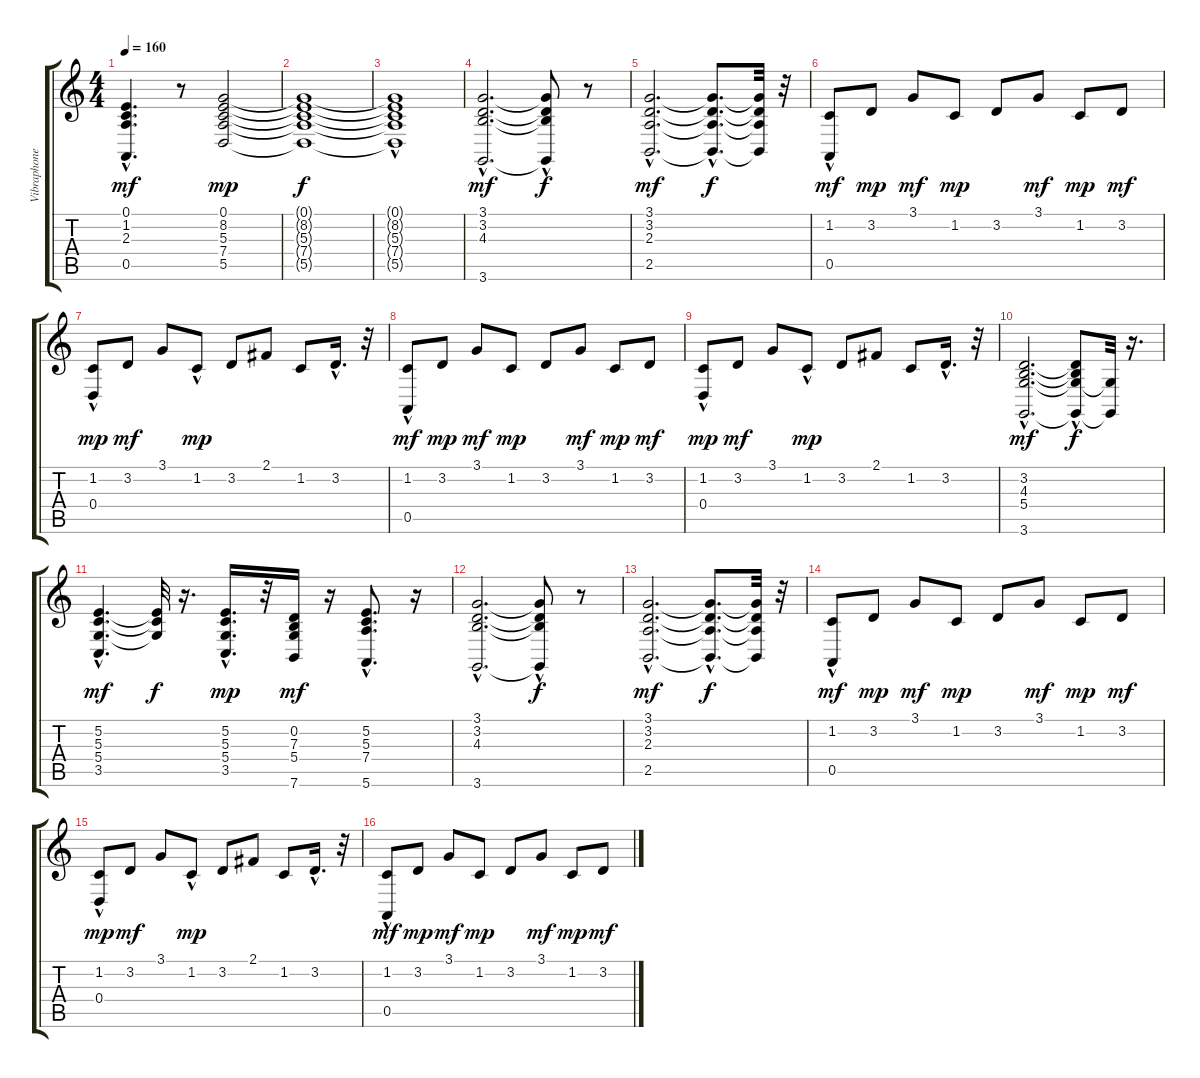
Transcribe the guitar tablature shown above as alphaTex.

\track ("Vibraphone" "Vibraphone") {instrument vibraphone}
\staff {score tabs}
\tuning (E4 B3 G3 D3 A2 E2) {hide}
\ts (4 4)
\tempo 160
\clef g2
\ks c
(0.1{hac} 1.2{hac} 2.3{hac} 0.5).4{d dy mf} r.8 (0.1 8.2 5.3 7.4 5.5).2{dy mp} |
(0.1{t} 8.2{t} 5.3{t} 7.4{t} 5.5{t}).1{dy f} |
(0.1{hac t} 8.2{hac t} 5.3{hac t} 7.4{t} 5.5{hac t}).1 |
(3.1{hac} 3.2{hac} 4.3{hac} 3.6{hac}).2{d dy mf} (3.1{hac t} 3.2{hac t} 4.3{hac t} 3.6{t}).8{dy f} r.8 |
(3.1{hac} 3.2{hac} 2.3{hac} 2.5{hac}).2{d dy mf} (3.1{hac t} 3.2{hac t} 2.3{hac t} 2.5{hac t}).8{d dy f} (3.1{t} 3.2{t} 2.3{t} 2.5{t}).32 r.32 |
(1.2{hac} 0.5{hac}).8{dy mf} 3.2.8{dy mp} 3.1.8{dy mf} 1.2.8{dy mp} 3.2.8 3.1.8{dy mf} 1.2.8{dy mp} 3.2.8{dy mf} |
(1.2 0.4{hac}).8{dy mp} 3.2.8{dy mf} 3.1.8 1.2{hac}.8{dy mp} 3.2.8 2.1.8 1.2.8 3.2{hac}.16{d} r.32 |
(1.2{hac} 0.5{hac}).8{dy mf} 3.2.8{dy mp} 3.1.8{dy mf} 1.2.8{dy mp} 3.2.8 3.1.8{dy mf} 1.2.8{dy mp} 3.2.8{dy mf} |
(1.2 0.4{hac}).8{dy mp} 3.2.8{dy mf} 3.1.8 1.2{hac}.8{dy mp} 3.2.8 2.1.8 1.2.8 3.2{hac}.16{d} r.32 |
(3.2{hac} 4.3{hac} 5.4{hac} 3.6{hac}).2{d dy mf} (3.2{hac t} 4.3{t} 5.4{t} 3.6{t}).8{dy f} (5.4{t} 3.6{t}).32 r.16{d} |
(5.2{hac} 5.3{hac} 5.4{hac} 3.5).4{d dy mf} (5.2{t} 5.3{t} 5.4{t}).32{dy f} r.16{d} (5.2 5.3 5.4{hac} 3.5).16{d dy mp} r.32 (0.2 7.3 5.4 7.6).16{dy mf} r.16 (5.2 5.3{hac} 7.4{hac} 5.6).8{d} r.16 |
(3.1{hac} 3.2{hac} 4.3{hac} 3.6{hac}).2{d} (3.1{hac t} 3.2{hac t} 4.3{hac t} 3.6{t}).8{dy f} r.8 |
(3.1{hac} 3.2{hac} 2.3{hac} 2.5{hac}).2{d dy mf} (3.1{hac t} 3.2{hac t} 2.3{hac t} 2.5{hac t}).8{d dy f} (3.1{t} 3.2{t} 2.3{t} 2.5{t}).32 r.32 |
(1.2{hac} 0.5{hac}).8{dy mf} 3.2.8{dy mp} 3.1.8{dy mf} 1.2.8{dy mp} 3.2.8 3.1.8{dy mf} 1.2.8{dy mp} 3.2.8{dy mf} |
(1.2 0.4{hac}).8{dy mp} 3.2.8{dy mf} 3.1.8 1.2{hac}.8{dy mp} 3.2.8 2.1.8 1.2.8 3.2{hac}.16{d} r.32 |
(1.2{hac} 0.5{hac}).8{dy mf} 3.2.8{dy mp} 3.1.8{dy mf} 1.2.8{dy mp} 3.2.8 3.1.8{dy mf} 1.2.8{dy mp} 3.2.8{dy mf}
